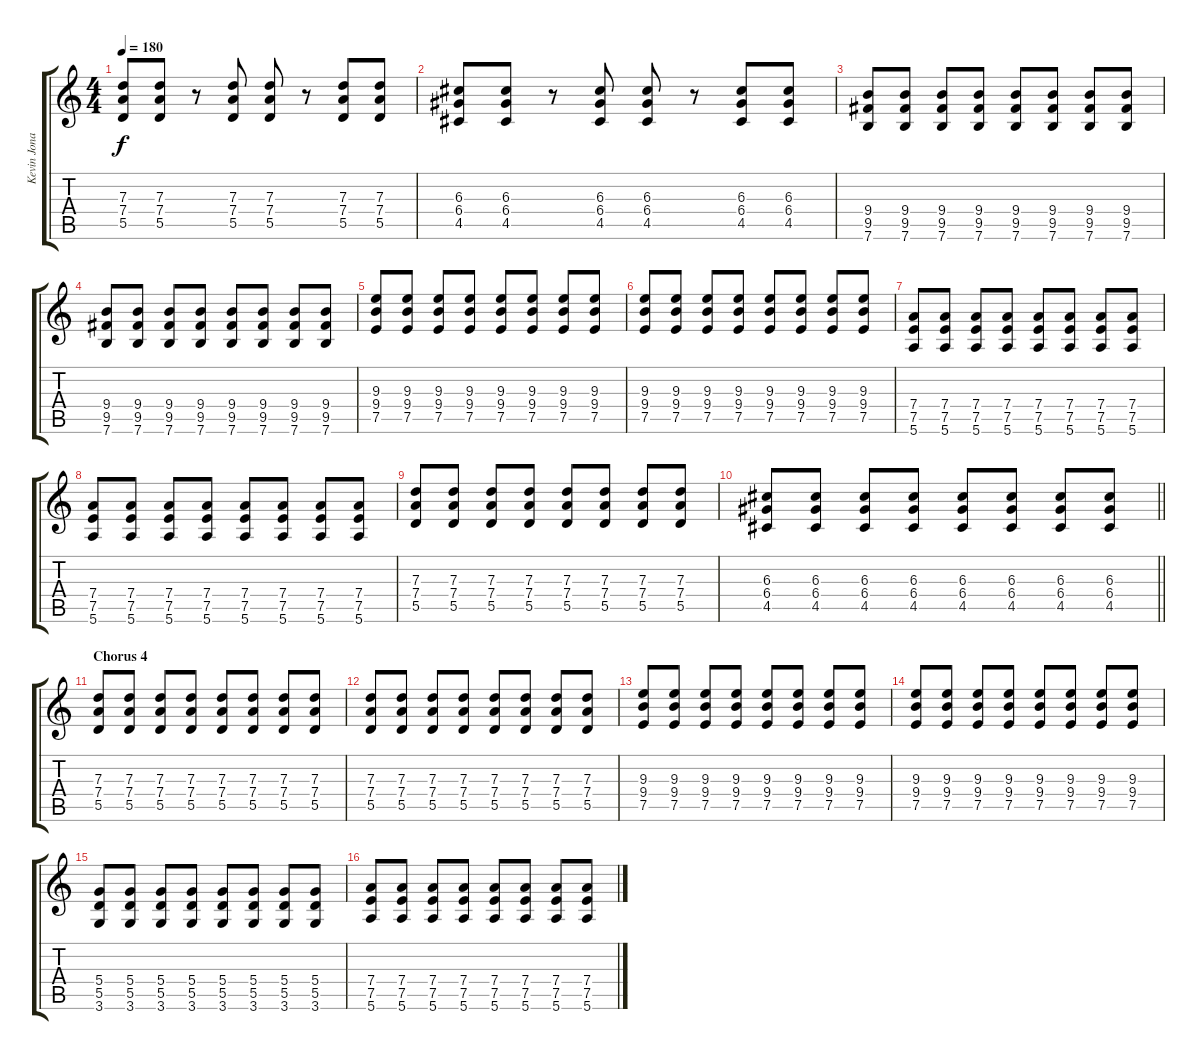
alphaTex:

\track ("Kevin Jonas" "Kevin Jona") {instrument distortionguitar}
\staff {score tabs}
\tuning (E4 B3 G3 D3 A2 E2) {hide}
\ts (4 4)
\tempo 180
\clef g2
\ks c
(7.3 7.4 5.5).8{dy f} (7.3 7.4 5.5).8 r.8 (7.3 7.4 5.5).8 (7.3 7.4 5.5).8 r.8 (7.3 7.4 5.5).8 (7.3 7.4 5.5).8 |
(6.3 6.4 4.5).8 (6.3 6.4 4.5).8 r.8 (6.3 6.4 4.5).8 (6.3 6.4 4.5).8 r.8 (6.3 6.4 4.5).8 (6.3 6.4 4.5).8 |
(9.4 9.5 7.6).8 (9.4 9.5 7.6).8 (9.4 9.5 7.6).8 (9.4 9.5 7.6).8 (9.4 9.5 7.6).8 (9.4 9.5 7.6).8 (9.4 9.5 7.6).8 (9.4 9.5 7.6).8 |
(9.4 9.5 7.6).8 (9.4 9.5 7.6).8 (9.4 9.5 7.6).8 (9.4 9.5 7.6).8 (9.4 9.5 7.6).8 (9.4 9.5 7.6).8 (9.4 9.5 7.6).8 (9.4 9.5 7.6).8 |
(9.3 9.4 7.5).8 (9.3 9.4 7.5).8 (9.3 9.4 7.5).8 (9.3 9.4 7.5).8 (9.3 9.4 7.5).8 (9.3 9.4 7.5).8 (9.3 9.4 7.5).8 (9.3 9.4 7.5).8 |
(9.3 9.4 7.5).8 (9.3 9.4 7.5).8 (9.3 9.4 7.5).8 (9.3 9.4 7.5).8 (9.3 9.4 7.5).8 (9.3 9.4 7.5).8 (9.3 9.4 7.5).8 (9.3 9.4 7.5).8 |
(7.4 7.5 5.6).8 (7.4 7.5 5.6).8 (7.4 7.5 5.6).8 (7.4 7.5 5.6).8 (7.4 7.5 5.6).8 (7.4 7.5 5.6).8 (7.4 7.5 5.6).8 (7.4 7.5 5.6).8 |
(7.4 7.5 5.6).8 (7.4 7.5 5.6).8 (7.4 7.5 5.6).8 (7.4 7.5 5.6).8 (7.4 7.5 5.6).8 (7.4 7.5 5.6).8 (7.4 7.5 5.6).8 (7.4 7.5 5.6).8 |
(7.3 7.4 5.5).8 (7.3 7.4 5.5).8 (7.3 7.4 5.5).8 (7.3 7.4 5.5).8 (7.3 7.4 5.5).8 (7.3 7.4 5.5).8 (7.3 7.4 5.5).8 (7.3 7.4 5.5).8 |
\barLineRight lightlight
(6.3 6.4 4.5).8 (6.3 6.4 4.5).8 (6.3 6.4 4.5).8 (6.3 6.4 4.5).8 (6.3 6.4 4.5).8 (6.3 6.4 4.5).8 (6.3 6.4 4.5).8 (6.3 6.4 4.5).8 |
\section ("" "Chorus 4")
(7.3 7.4 5.5).8 (7.3 7.4 5.5).8 (7.3 7.4 5.5).8 (7.3 7.4 5.5).8 (7.3 7.4 5.5).8 (7.3 7.4 5.5).8 (7.3 7.4 5.5).8 (7.3 7.4 5.5).8 |
(7.3 7.4 5.5).8 (7.3 7.4 5.5).8 (7.3 7.4 5.5).8 (7.3 7.4 5.5).8 (7.3 7.4 5.5).8 (7.3 7.4 5.5).8 (7.3 7.4 5.5).8 (7.3 7.4 5.5).8 |
(9.3 9.4 7.5).8 (9.3 9.4 7.5).8 (9.3 9.4 7.5).8 (9.3 9.4 7.5).8 (9.3 9.4 7.5).8 (9.3 9.4 7.5).8 (9.3 9.4 7.5).8 (9.3 9.4 7.5).8 |
(9.3 9.4 7.5).8 (9.3 9.4 7.5).8 (9.3 9.4 7.5).8 (9.3 9.4 7.5).8 (9.3 9.4 7.5).8 (9.3 9.4 7.5).8 (9.3 9.4 7.5).8 (9.3 9.4 7.5).8 |
(5.4 5.5 3.6).8 (5.4 5.5 3.6).8 (5.4 5.5 3.6).8 (5.4 5.5 3.6).8 (5.4 5.5 3.6).8 (5.4 5.5 3.6).8 (5.4 5.5 3.6).8 (5.4 5.5 3.6).8 |
(7.4 7.5 5.6).8 (7.4 7.5 5.6).8 (7.4 7.5 5.6).8 (7.4 7.5 5.6).8 (7.4 7.5 5.6).8 (7.4 7.5 5.6).8 (7.4 7.5 5.6).8 (7.4 7.5 5.6).8
